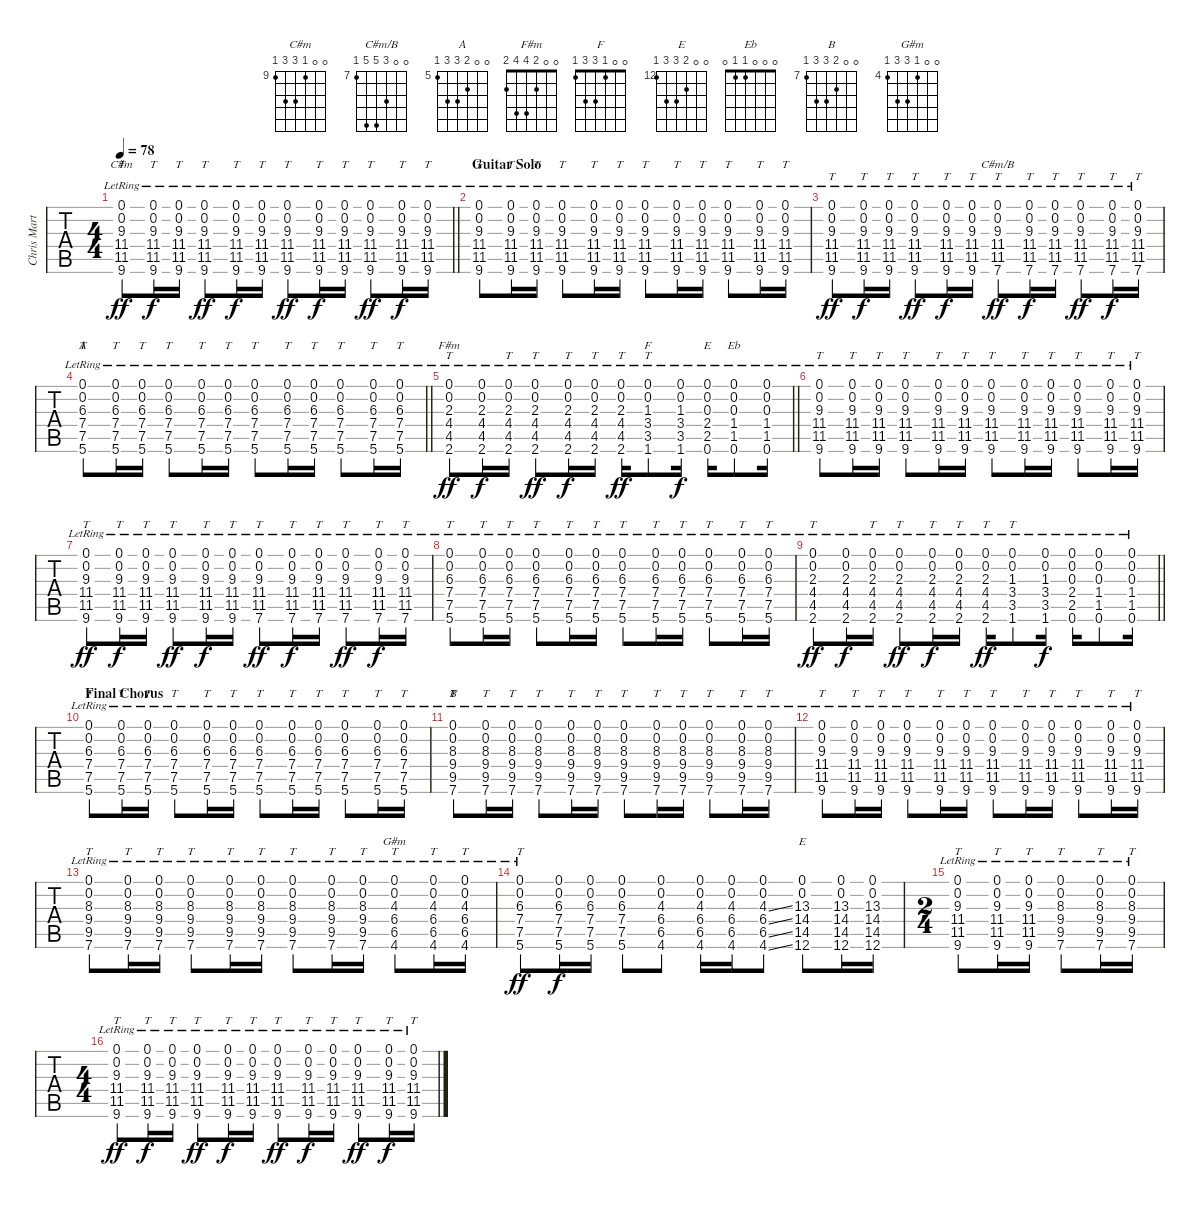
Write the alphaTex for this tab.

\track ("Chris Martin/Acoustic Guitar" "Chris Mart") {instrument acousticguitarsteel}
\staff {tabs}
\tuning (Db4 Db4 G3 D3 A2 E2) {hide}
\chord ("C#m" 0 0 9 11 11 9) {firstfret 9}
\chord ("C#m/B" 0 0 9 11 11 7) {firstfret 7}
\chord ("A" 0 0 6 7 7 5) {firstfret 5}
\chord ("F#m" 0 0 2 4 4 2)
\chord ("F" 0 0 1 3 3 1)
\chord ("E" 0 0 0 2 2 0)
\chord ("Eb" 0 0 0 1 1 0)
\chord ("B" 0 0 8 9 9 7) {firstfret 7}
\chord ("G#m" 0 0 4 6 6 4) {firstfret 4}
\chord ("E" 0 0 13 14 14 12) {firstfret 12}
\ts (4 4)
\tempo 78
\clef g2
\barLineRight lightlight
\ks c#minor
(0.1{ac lr} 0.2{ac lr} 9.3{ac lr} 11.4{ac lr} 11.5{ac lr} 9.6{ac lr}).8{tt ch "C#m" dy ff} (0.1{lr} 0.2{lr} 9.3{lr} 11.4{lr} 11.5{lr} 9.6{lr}).16{tt dy f} (0.1{lr} 0.2{lr} 9.3{lr} 11.4{lr} 11.5{lr} 9.6{lr}).16{tt} (0.1{ac lr} 0.2{ac lr} 9.3{ac lr} 11.4{ac lr} 11.5{ac lr} 9.6{ac lr}).8{tt dy ff} (0.1 0.2 9.3 11.4{lr} 11.5 9.6).16{tt dy f} (0.1 0.2 9.3 11.4{lr} 11.5 9.6).16{tt} (0.1{ac lr} 0.2{ac lr} 9.3{ac lr} 11.4{ac lr} 11.5{ac lr} 9.6{ac lr}).8{tt dy ff} (0.1{lr} 0.2{lr} 9.3{lr} 11.4{lr} 11.5{lr} 9.6{lr}).16{tt dy f} (0.1{lr} 0.2{lr} 9.3{lr} 11.4{lr} 11.5{lr} 9.6{lr}).16{tt} (0.1{ac lr} 0.2{ac lr} 9.3{ac lr} 11.4{ac lr} 11.5{ac lr} 9.6{ac lr}).8{tt dy ff} (0.1 0.2 9.3 11.4{lr} 11.5 9.6).16{tt dy f} (0.1 0.2 9.3 11.4{lr} 11.5 9.6).16{tt} |
\section ("" "Guitar Solo")
(0.1{lr} 0.2{lr} 9.3{lr} 11.4{lr} 11.5{lr} 9.6{lr}).8{tt} (0.1{lr} 0.2{lr} 9.3{lr} 11.4{lr} 11.5{lr} 9.6{lr}).16{tt} (0.1{lr} 0.2{lr} 9.3{lr} 11.4{lr} 11.5{lr} 9.6{lr}).16{tt} (0.1{lr} 0.2{lr} 9.3{lr} 11.4{lr} 11.5{lr} 9.6{lr}).8{tt} (0.1 0.2 9.3 11.4{lr} 11.5 9.6).16{tt} (0.1 0.2 9.3 11.4{lr} 11.5 9.6).16{tt} (0.1{lr} 0.2{lr} 9.3{lr} 11.4{lr} 11.5{lr} 9.6{lr}).8{tt} (0.1{lr} 0.2{lr} 9.3{lr} 11.4{lr} 11.5{lr} 9.6{lr}).16{tt} (0.1{lr} 0.2{lr} 9.3{lr} 11.4{lr} 11.5{lr} 9.6{lr}).16{tt} (0.1{lr} 0.2{lr} 9.3{lr} 11.4{lr} 11.5{lr} 9.6{lr}).8{tt} (0.1 0.2 9.3 11.4{lr} 11.5 9.6).16{tt} (0.1 0.2 9.3 11.4{lr} 11.5 9.6).16{tt} |
(0.1{ac lr} 0.2{ac lr} 9.3{ac lr} 11.4{ac lr} 11.5{ac lr} 9.6{ac lr}).8{tt dy ff} (0.1{lr} 0.2{lr} 9.3{lr} 11.4{lr} 11.5{lr} 9.6{lr}).16{tt dy f} (0.1{lr} 0.2{lr} 9.3{lr} 11.4{lr} 11.5{lr} 9.6{lr}).16{tt} (0.1{ac lr} 0.2{ac lr} 9.3{ac lr} 11.4{ac lr} 11.5{ac lr} 9.6{ac lr}).8{tt dy ff} (0.1{lr} 0.2{lr} 9.3{lr} 11.4{lr} 11.5{lr} 9.6{lr}).16{tt dy f} (0.1{lr} 0.2{lr} 9.3{lr} 11.4{lr} 11.5{lr} 9.6{lr}).16{tt} (0.1{ac lr} 0.2{ac lr} 9.3{ac lr} 11.4{ac lr} 11.5{ac lr} 7.6{ac lr}).8{tt ch "C#m/B" dy ff} (0.1{lr} 0.2{lr} 9.3{lr} 11.4{lr} 11.5{lr} 7.6{lr}).16{tt dy f} (0.1{lr} 0.2{lr} 9.3{lr} 11.4{lr} 11.5{lr} 7.6{lr}).16{tt} (0.1{ac lr} 0.2{ac lr} 9.3{ac lr} 11.4{ac lr} 11.5{ac lr} 7.6{ac lr}).8{tt dy ff} (0.1{lr} 0.2{lr} 9.3{lr} 11.4{lr} 11.5{lr} 7.6{lr}).16{tt dy f} (0.1{lr} 0.2{lr} 9.3{lr} 11.4{lr} 11.5{lr} 7.6{lr}).16{tt} |
\barLineRight lightlight
(0.1{lr} 0.2{lr} 6.3{lr} 7.4{lr} 7.5{lr} 5.6{lr}).8{tt ch "A"} (0.1{lr} 0.2{lr} 6.3{lr} 7.4{lr} 7.5{lr} 5.6{lr}).16{tt} (0.1{lr} 0.2{lr} 6.3{lr} 7.4{lr} 7.5{lr} 5.6{lr}).16{tt} (0.1{lr} 0.2{lr} 6.3{lr} 7.4{lr} 7.5{lr} 5.6{lr}).8{tt} (0.1{lr} 0.2{lr} 6.3{lr} 7.4{lr} 7.5{lr} 5.6{lr}).16{tt} (0.1{lr} 0.2{lr} 6.3{lr} 7.4{lr} 7.5{lr} 5.6{lr}).16{tt} (0.1{lr} 0.2{lr} 6.3{lr} 7.4{lr} 7.5{lr} 5.6{lr}).8{tt} (0.1{lr} 0.2{lr} 6.3{lr} 7.4{lr} 7.5{lr} 5.6{lr}).16{tt} (0.1{lr} 0.2{lr} 6.3{lr} 7.4{lr} 7.5{lr} 5.6{lr}).16{tt} (0.1{lr} 0.2{lr} 6.3{lr} 7.4{lr} 7.5{lr} 5.6{lr}).8{tt} (0.1{lr} 0.2{lr} 6.3{lr} 7.4{lr} 7.5{lr} 5.6{lr}).16{tt} (0.1{lr} 0.2{lr} 6.3{lr} 7.4{lr} 7.5{lr} 5.6{lr}).16{tt} |
\barLineRight lightlight
(0.1{ac lr} 0.2{ac lr} 2.3{ac lr} 4.4{ac lr} 4.5{ac lr} 2.6{ac lr}).8{tt ch "F#m" dy ff} (0.1{lr} 0.2{lr} 2.3{lr} 4.4{lr} 4.5{lr} 2.6{lr}).16{dy f} (0.1{lr} 0.2{lr} 2.3{lr} 4.4{lr} 4.5{lr} 2.6{lr}).16{tt} (0.1{ac lr} 0.2{ac lr} 2.3{ac lr} 4.4{ac lr} 4.5{ac lr} 2.6{ac lr}).8{tt dy ff} (0.1{lr} 0.2{lr} 2.3{lr} 4.4{lr} 4.5{lr} 2.6{lr}).16{tt dy f} (0.1{lr} 0.2{lr} 2.3{lr} 4.4{lr} 4.5{lr} 2.6{lr}).16{tt} (0.1{ac lr} 0.2{ac lr} 2.3{ac lr} 4.4{ac lr} 4.5{ac lr} 2.6{ac lr}).16{tt dy ff} (0.1{ac lr} 0.2{ac lr} 1.3{ac lr} 3.4{ac lr} 3.5{ac lr} 1.6{ac lr}).8{tt ch "F"} (0.1{lr} 0.2{lr} 1.3{lr} 3.4{lr} 3.5{lr} 1.6{lr}).16{dy f} (0.1{lr} 0.2{lr} 0.3{lr} 2.4{lr} 2.5{lr} 0.6{lr}).16{ch "E"} (0.1{lr} 0.2{lr} 0.3{lr} 1.4{lr} 1.5{lr} 0.6{lr}).8{ch "Eb"} (0.1{lr} 0.2{lr} 0.3{lr} 1.4{lr} 1.5{lr} 0.6{lr}).16 |
(0.1{lr} 0.2{lr} 9.3{lr} 11.4{lr} 11.5{lr} 9.6{lr}).8{tt} (0.1{lr} 0.2{lr} 9.3{lr} 11.4{lr} 11.5{lr} 9.6{lr}).16{tt} (0.1{lr} 0.2{lr} 9.3{lr} 11.4{lr} 11.5{lr} 9.6{lr}).16{tt} (0.1{lr} 0.2{lr} 9.3{lr} 11.4{lr} 11.5{lr} 9.6{lr}).8{tt} (0.1 0.2 9.3 11.4{lr} 11.5 9.6).16{tt} (0.1 0.2 9.3 11.4{lr} 11.5 9.6).16{tt} (0.1{lr} 0.2{lr} 9.3{lr} 11.4{lr} 11.5{lr} 9.6{lr}).8{tt} (0.1{lr} 0.2{lr} 9.3{lr} 11.4{lr} 11.5{lr} 9.6{lr}).16{tt} (0.1{lr} 0.2{lr} 9.3{lr} 11.4{lr} 11.5{lr} 9.6{lr}).16{tt} (0.1{lr} 0.2{lr} 9.3{lr} 11.4{lr} 11.5{lr} 9.6{lr}).8{tt} (0.1 0.2 9.3 11.4{lr} 11.5 9.6).16{tt} (0.1 0.2 9.3 11.4{lr} 11.5 9.6).16{tt} |
(0.1{ac lr} 0.2{ac lr} 9.3{ac lr} 11.4{ac lr} 11.5{ac lr} 9.6{ac lr}).8{tt dy ff} (0.1{lr} 0.2{lr} 9.3{lr} 11.4{lr} 11.5{lr} 9.6{lr}).16{tt dy f} (0.1{lr} 0.2{lr} 9.3{lr} 11.4{lr} 11.5{lr} 9.6{lr}).16{tt} (0.1{ac lr} 0.2{ac lr} 9.3{ac lr} 11.4{ac lr} 11.5{ac lr} 9.6{ac lr}).8{tt dy ff} (0.1{lr} 0.2{lr} 9.3{lr} 11.4{lr} 11.5{lr} 9.6{lr}).16{tt dy f} (0.1{lr} 0.2{lr} 9.3{lr} 11.4{lr} 11.5{lr} 9.6{lr}).16{tt} (0.1{ac lr} 0.2{ac lr} 9.3{ac lr} 11.4{ac lr} 11.5{ac lr} 7.6{ac lr}).8{tt dy ff} (0.1{lr} 0.2{lr} 9.3{lr} 11.4{lr} 11.5{lr} 7.6{lr}).16{tt dy f} (0.1{lr} 0.2{lr} 9.3{lr} 11.4{lr} 11.5{lr} 7.6{lr}).16{tt} (0.1{ac lr} 0.2{ac lr} 9.3{ac lr} 11.4{ac lr} 11.5{ac lr} 7.6{ac lr}).8{tt dy ff} (0.1{lr} 0.2{lr} 9.3{lr} 11.4{lr} 11.5{lr} 7.6{lr}).16{tt dy f} (0.1{lr} 0.2{lr} 9.3{lr} 11.4{lr} 11.5{lr} 7.6{lr}).16{tt} |
(0.1{lr} 0.2{lr} 6.3{lr} 7.4{lr} 7.5{lr} 5.6{lr}).8{tt} (0.1{lr} 0.2{lr} 6.3{lr} 7.4{lr} 7.5{lr} 5.6{lr}).16{tt} (0.1{lr} 0.2{lr} 6.3{lr} 7.4{lr} 7.5{lr} 5.6{lr}).16{tt} (0.1{lr} 0.2{lr} 6.3{lr} 7.4{lr} 7.5{lr} 5.6{lr}).8{tt} (0.1{lr} 0.2{lr} 6.3{lr} 7.4{lr} 7.5{lr} 5.6{lr}).16{tt} (0.1{lr} 0.2{lr} 6.3{lr} 7.4{lr} 7.5{lr} 5.6{lr}).16{tt} (0.1{lr} 0.2{lr} 6.3{lr} 7.4{lr} 7.5{lr} 5.6{lr}).8{tt} (0.1{lr} 0.2{lr} 6.3{lr} 7.4{lr} 7.5{lr} 5.6{lr}).16{tt} (0.1{lr} 0.2{lr} 6.3{lr} 7.4{lr} 7.5{lr} 5.6{lr}).16{tt} (0.1{lr} 0.2{lr} 6.3{lr} 7.4{lr} 7.5{lr} 5.6{lr}).8{tt} (0.1{lr} 0.2{lr} 6.3{lr} 7.4{lr} 7.5{lr} 5.6{lr}).16{tt} (0.1{lr} 0.2{lr} 6.3{lr} 7.4{lr} 7.5{lr} 5.6{lr}).16{tt} |
\barLineRight lightlight
(0.1{ac lr} 0.2{ac lr} 2.3{ac lr} 4.4{ac lr} 4.5{ac lr} 2.6{ac lr}).8{tt dy ff} (0.1{lr} 0.2{lr} 2.3{lr} 4.4{lr} 4.5{lr} 2.6{lr}).16{dy f} (0.1{lr} 0.2{lr} 2.3{lr} 4.4{lr} 4.5{lr} 2.6{lr}).16{tt} (0.1{ac lr} 0.2{ac lr} 2.3{ac lr} 4.4{ac lr} 4.5{ac lr} 2.6{ac lr}).8{tt dy ff} (0.1{lr} 0.2{lr} 2.3{lr} 4.4{lr} 4.5{lr} 2.6{lr}).16{tt dy f} (0.1{lr} 0.2{lr} 2.3{lr} 4.4{lr} 4.5{lr} 2.6{lr}).16{tt} (0.1{ac lr} 0.2{ac lr} 2.3{ac lr} 4.4{ac lr} 4.5{ac lr} 2.6{ac lr}).16{tt dy ff} (0.1{ac lr} 0.2{ac lr} 1.3{ac lr} 3.4{ac lr} 3.5{ac lr} 1.6{ac lr}).8{tt} (0.1{lr} 0.2{lr} 1.3{lr} 3.4{lr} 3.5{lr} 1.6{lr}).16{dy f} (0.1{lr} 0.2{lr} 0.3{lr} 2.4{lr} 2.5{lr} 0.6{lr}).16 (0.1{lr} 0.2{lr} 0.3{lr} 1.4{lr} 1.5{lr} 0.6{lr}).8 (0.1{lr} 0.2{lr} 0.3{lr} 1.4{lr} 1.5{lr} 0.6{lr}).16 |
\section ("" "Final Chorus")
(0.1{lr} 0.2{lr} 6.3{lr} 7.4{lr} 7.5{lr} 5.6{lr}).8{tt} (0.1{lr} 0.2{lr} 6.3{lr} 7.4{lr} 7.5{lr} 5.6{lr}).16{tt} (0.1{lr} 0.2{lr} 6.3{lr} 7.4{lr} 7.5{lr} 5.6{lr}).16{tt} (0.1{lr} 0.2{lr} 6.3{lr} 7.4{lr} 7.5{lr} 5.6{lr}).8{tt} (0.1{lr} 0.2{lr} 6.3{lr} 7.4{lr} 7.5{lr} 5.6{lr}).16{tt} (0.1{lr} 0.2{lr} 6.3{lr} 7.4{lr} 7.5{lr} 5.6{lr}).16{tt} (0.1{lr} 0.2{lr} 6.3{lr} 7.4{lr} 7.5{lr} 5.6{lr}).8{tt} (0.1{lr} 0.2{lr} 6.3{lr} 7.4{lr} 7.5{lr} 5.6{lr}).16{tt} (0.1{lr} 0.2{lr} 6.3{lr} 7.4{lr} 7.5{lr} 5.6{lr}).16{tt} (0.1{lr} 0.2{lr} 6.3{lr} 7.4{lr} 7.5{lr} 5.6{lr}).8{tt} (0.1{lr} 0.2{lr} 6.3{lr} 7.4{lr} 7.5{lr} 5.6{lr}).16{tt} (0.1{lr} 0.2{lr} 6.3{lr} 7.4{lr} 7.5{lr} 5.6{lr}).16{tt} |
(0.1{lr} 0.2{lr} 8.3{lr} 9.4{lr} 9.5{lr} 7.6{lr}).8{tt ch "B"} (0.1{lr} 0.2{lr} 8.3{lr} 9.4{lr} 9.5{lr} 7.6{lr}).16{tt} (0.1{lr} 0.2{lr} 8.3{lr} 9.4{lr} 9.5{lr} 7.6{lr}).16{tt} (0.1{lr} 0.2{lr} 8.3{lr} 9.4{lr} 9.5{lr} 7.6{lr}).8{tt} (0.1{lr} 0.2{lr} 8.3{lr} 9.4{lr} 9.5{lr} 7.6{lr}).16{tt} (0.1{lr} 0.2{lr} 8.3{lr} 9.4{lr} 9.5{lr} 7.6{lr}).16{tt} (0.1{lr} 0.2{lr} 8.3{lr} 9.4{lr} 9.5{lr} 7.6{lr}).8{tt} (0.1{lr} 0.2{lr} 8.3{lr} 9.4{lr} 9.5{lr} 7.6{lr}).16{tt} (0.1{lr} 0.2{lr} 8.3{lr} 9.4{lr} 9.5{lr} 7.6{lr}).16{tt} (0.1{lr} 0.2{lr} 8.3{lr} 9.4{lr} 9.5{lr} 7.6{lr}).8{tt} (0.1{lr} 0.2{lr} 8.3{lr} 9.4{lr} 9.5{lr} 7.6{lr}).16{tt} (0.1{lr} 0.2{lr} 8.3{lr} 9.4{lr} 9.5{lr} 7.6{lr}).16{tt} |
(0.1{lr} 0.2{lr} 9.3{lr} 11.4{lr} 11.5{lr} 9.6{lr}).8{tt} (0.1{lr} 0.2{lr} 9.3{lr} 11.4{lr} 11.5{lr} 9.6{lr}).16{tt} (0.1{lr} 0.2{lr} 9.3{lr} 11.4{lr} 11.5{lr} 9.6{lr}).16{tt} (0.1{lr} 0.2{lr} 9.3{lr} 11.4{lr} 11.5{lr} 9.6{lr}).8{tt} (0.1 0.2 9.3 11.4{lr} 11.5 9.6).16{tt} (0.1 0.2 9.3 11.4{lr} 11.5 9.6).16{tt} (0.1{lr} 0.2{lr} 9.3{lr} 11.4{lr} 11.5{lr} 9.6{lr}).8{tt} (0.1{lr} 0.2{lr} 9.3{lr} 11.4{lr} 11.5{lr} 9.6{lr}).16{tt} (0.1{lr} 0.2{lr} 9.3{lr} 11.4{lr} 11.5{lr} 9.6{lr}).16{tt} (0.1{lr} 0.2{lr} 9.3{lr} 11.4{lr} 11.5{lr} 9.6{lr}).8{tt} (0.1 0.2 9.3 11.4{lr} 11.5 9.6).16{tt} (0.1 0.2 9.3 11.4{lr} 11.5 9.6).16{tt} |
(0.1{lr} 0.2{lr} 8.3{lr} 9.4{lr} 9.5{lr} 7.6{lr}).8{tt} (0.1{lr} 0.2{lr} 8.3{lr} 9.4{lr} 9.5{lr} 7.6{lr}).16{tt} (0.1{lr} 0.2{lr} 8.3{lr} 9.4{lr} 9.5{lr} 7.6{lr}).16{tt} (0.1{lr} 0.2{lr} 8.3{lr} 9.4{lr} 9.5{lr} 7.6{lr}).8{tt} (0.1{lr} 0.2{lr} 8.3{lr} 9.4{lr} 9.5{lr} 7.6{lr}).16{tt} (0.1{lr} 0.2{lr} 8.3{lr} 9.4{lr} 9.5{lr} 7.6{lr}).16{tt} (0.1{lr} 0.2{lr} 8.3{lr} 9.4{lr} 9.5{lr} 7.6{lr}).8{tt} (0.1{lr} 0.2{lr} 8.3{lr} 9.4{lr} 9.5{lr} 7.6{lr}).16{tt} (0.1{lr} 0.2{lr} 8.3{lr} 9.4{lr} 9.5{lr} 7.6{lr}).16{tt} (0.1{lr} 0.2{lr} 4.3{lr} 6.4{lr} 6.5{lr} 4.6).8{tt ch "G#m"} (0.1{lr} 0.2{lr} 4.3{lr} 6.4{lr} 6.5{lr} 4.6{lr}).16{tt} (0.1{lr} 0.2{lr} 4.3{lr} 6.4{lr} 6.5{lr} 4.6{lr}).16{tt} |
(0.1{ac lr} 0.2{ac lr} 6.3{ac lr} 7.4{ac lr} 7.5{ac lr} 5.6{ac lr}).8{tt dy ff} (0.1 0.2 6.3 7.4 7.5 5.6).16{dy f} (0.1 0.2 6.3 7.4 7.5 5.6).16 (0.1 0.2 6.3 7.4 7.5 5.6).8 (0.1 0.2 4.3 6.4 6.5 4.6).8 (0.1 0.2 4.3 6.4 6.5 4.6).16 (0.1 0.2 4.3 6.4 6.5 4.6).16 (0.1 0.2 4.3{ss} 6.4{ss} 6.5{ss} 4.6{ss}).8 (0.1 0.2 13.3 14.4 14.5 12.6).8{ch "E"} (0.1 0.2 13.3 14.4 14.5 12.6).16 (0.1 0.2 13.3 14.4 14.5 12.6).16 |
\ts (2 4)
(0.1{lr} 0.2{lr} 9.3{lr} 11.4{lr} 11.5{lr} 9.6{lr}).8{tt} (0.1{lr} 0.2{lr} 9.3{lr} 11.4{lr} 11.5{lr} 9.6{lr}).16{tt} (0.1{lr} 0.2{lr} 9.3{lr} 11.4{lr} 11.5{lr} 9.6{lr}).16{tt} (0.1{lr} 0.2{lr} 8.3{lr} 9.4{lr} 9.5{lr} 7.6{lr}).8{tt} (0.1 0.2 8.3 9.4 9.5 7.6{lr}).16{tt} (0.1 0.2 8.3 9.4 9.5 7.6{lr}).16{tt} |
\ts (4 4)
(0.1{ac lr} 0.2{ac lr} 9.3{ac lr} 11.4{ac lr} 11.5{ac lr} 9.6{ac lr}).8{tt dy ff} (0.1{lr} 0.2{lr} 9.3{lr} 11.4{lr} 11.5{lr} 9.6{lr}).16{tt dy f} (0.1{lr} 0.2{lr} 9.3{lr} 11.4{lr} 11.5{lr} 9.6{lr}).16{tt} (0.1{ac lr} 0.2{ac lr} 9.3{ac lr} 11.4{ac lr} 11.5{ac lr} 9.6{ac lr}).8{tt dy ff} (0.1 0.2 9.3 11.4{lr} 11.5 9.6).16{tt dy f} (0.1 0.2 9.3 11.4{lr} 11.5 9.6).16{tt} (0.1{ac lr} 0.2{ac lr} 9.3{ac lr} 11.4{ac lr} 11.5{ac lr} 9.6{ac lr}).8{tt dy ff} (0.1{lr} 0.2{lr} 9.3{lr} 11.4{lr} 11.5{lr} 9.6{lr}).16{tt dy f} (0.1{lr} 0.2{lr} 9.3{lr} 11.4{lr} 11.5{lr} 9.6{lr}).16{tt} (0.1{ac lr} 0.2{ac lr} 9.3{ac lr} 11.4{ac lr} 11.5{ac lr} 9.6{ac lr}).8{tt dy ff} (0.1 0.2 9.3 11.4{lr} 11.5 9.6).16{tt dy f} (0.1 0.2 9.3 11.4{lr} 11.5 9.6).16{tt}
